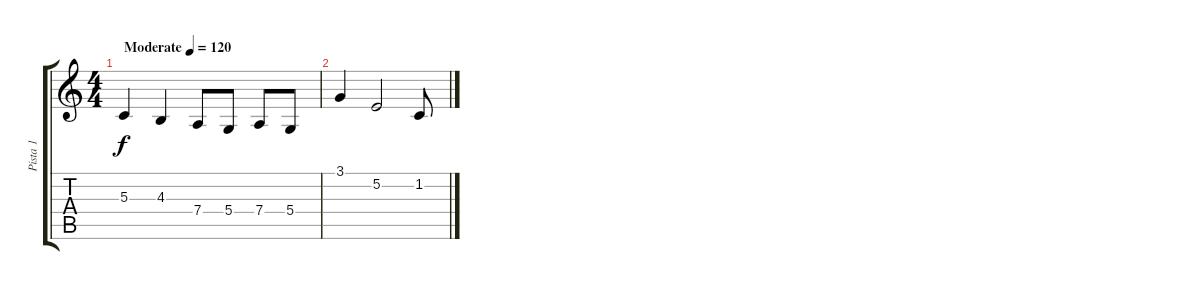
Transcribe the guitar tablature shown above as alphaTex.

\track ("Pista 1" "Pista 1") {instrument shanai}
\staff {score tabs}
\tuning (E4 B3 G3 D3 A2 E2) {hide}
\ts (4 4)
\tempo (120 "Moderate")
\clef g2
\ks c
5.3.4{dy f instrument shanai} 4.3.4 7.4.8 5.4.8 7.4.8 5.4.8 |
3.1.4 5.2.2 1.2.8
